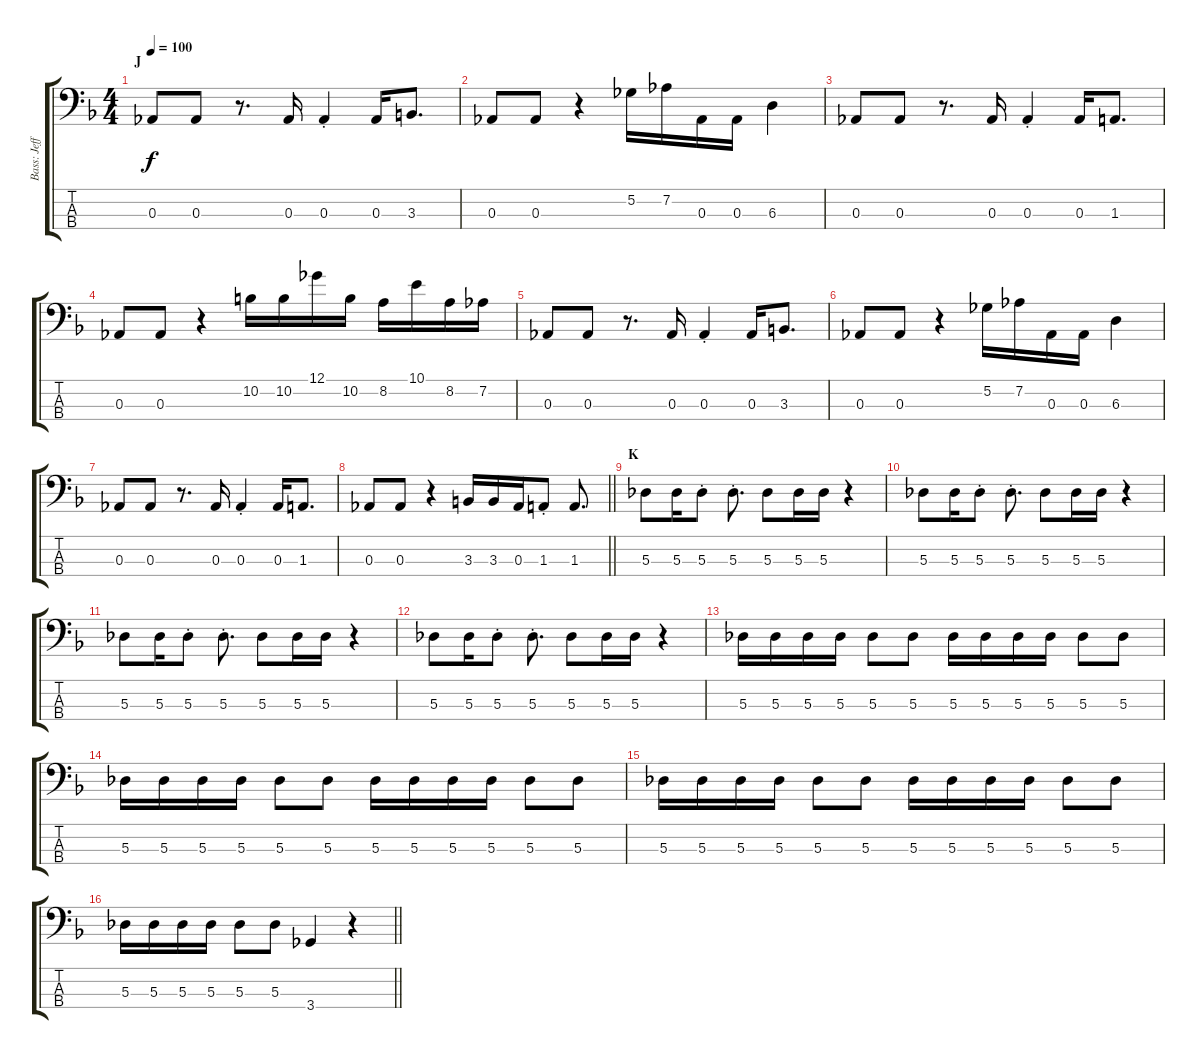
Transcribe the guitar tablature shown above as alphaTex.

\track ("Bass: Jeff" "Bass: Jeff") {instrument electricbassfinger}
\staff {score tabs}
\tuning (Gb2 Db2 Ab1 Eb1) {hide}
\ts (4 4)
\section ("" "J")
\tempo 100
\clef f4
\ks f
0.3.8{dy f} 0.3.8 r.8{d} 0.3.16 0.3{st}.4 0.3.16 3.3.8{d} |
0.3.8 0.3.8 r.4 5.2.16 7.2.16 0.3.16 0.3.16 6.3.4 |
0.3.8 0.3.8 r.8{d} 0.3.16 0.3{st}.4 0.3.16 1.3.8{d} |
0.3.8 0.3.8 r.4 10.2.16 10.2.16 12.1.16 10.2.16 8.2.16 10.1.16 8.2.16 7.2.16 |
0.3.8 0.3.8 r.8{d} 0.3.16 0.3{st}.4 0.3.16 3.3.8{d} |
0.3.8 0.3.8 r.4 5.2.16 7.2.16 0.3.16 0.3.16 6.3.4 |
0.3.8 0.3.8 r.8{d} 0.3.16 0.3{st}.4 0.3.16 1.3.8{d} |
\barLineRight lightlight
0.3.8 0.3.8 r.4 3.3.16 3.3.16 0.3.16 1.3{st}.8 1.3.8{d} |
\section ("" "K")
5.3.8 5.3.16 5.3{st}.8 5.3{st}.8{d} 5.3.8 5.3.16 5.3.16 r.4 |
5.3.8 5.3.16 5.3{st}.8 5.3{st}.8{d} 5.3.8 5.3.16 5.3.16 r.4 |
5.3.8 5.3.16 5.3{st}.8 5.3{st}.8{d} 5.3.8 5.3.16 5.3.16 r.4 |
5.3.8 5.3.16 5.3{st}.8 5.3{st}.8{d} 5.3.8 5.3.16 5.3.16 r.4 |
5.3.16 5.3.16 5.3.16 5.3.16 5.3.8 5.3.8 5.3.16 5.3.16 5.3.16 5.3.16 5.3.8 5.3.8 |
5.3.16 5.3.16 5.3.16 5.3.16 5.3.8 5.3.8 5.3.16 5.3.16 5.3.16 5.3.16 5.3.8 5.3.8 |
5.3.16 5.3.16 5.3.16 5.3.16 5.3.8 5.3.8 5.3.16 5.3.16 5.3.16 5.3.16 5.3.8 5.3.8 |
\barLineRight lightlight
5.3.16 5.3.16 5.3.16 5.3.16 5.3.8 5.3.8 3.4.4 r.4
